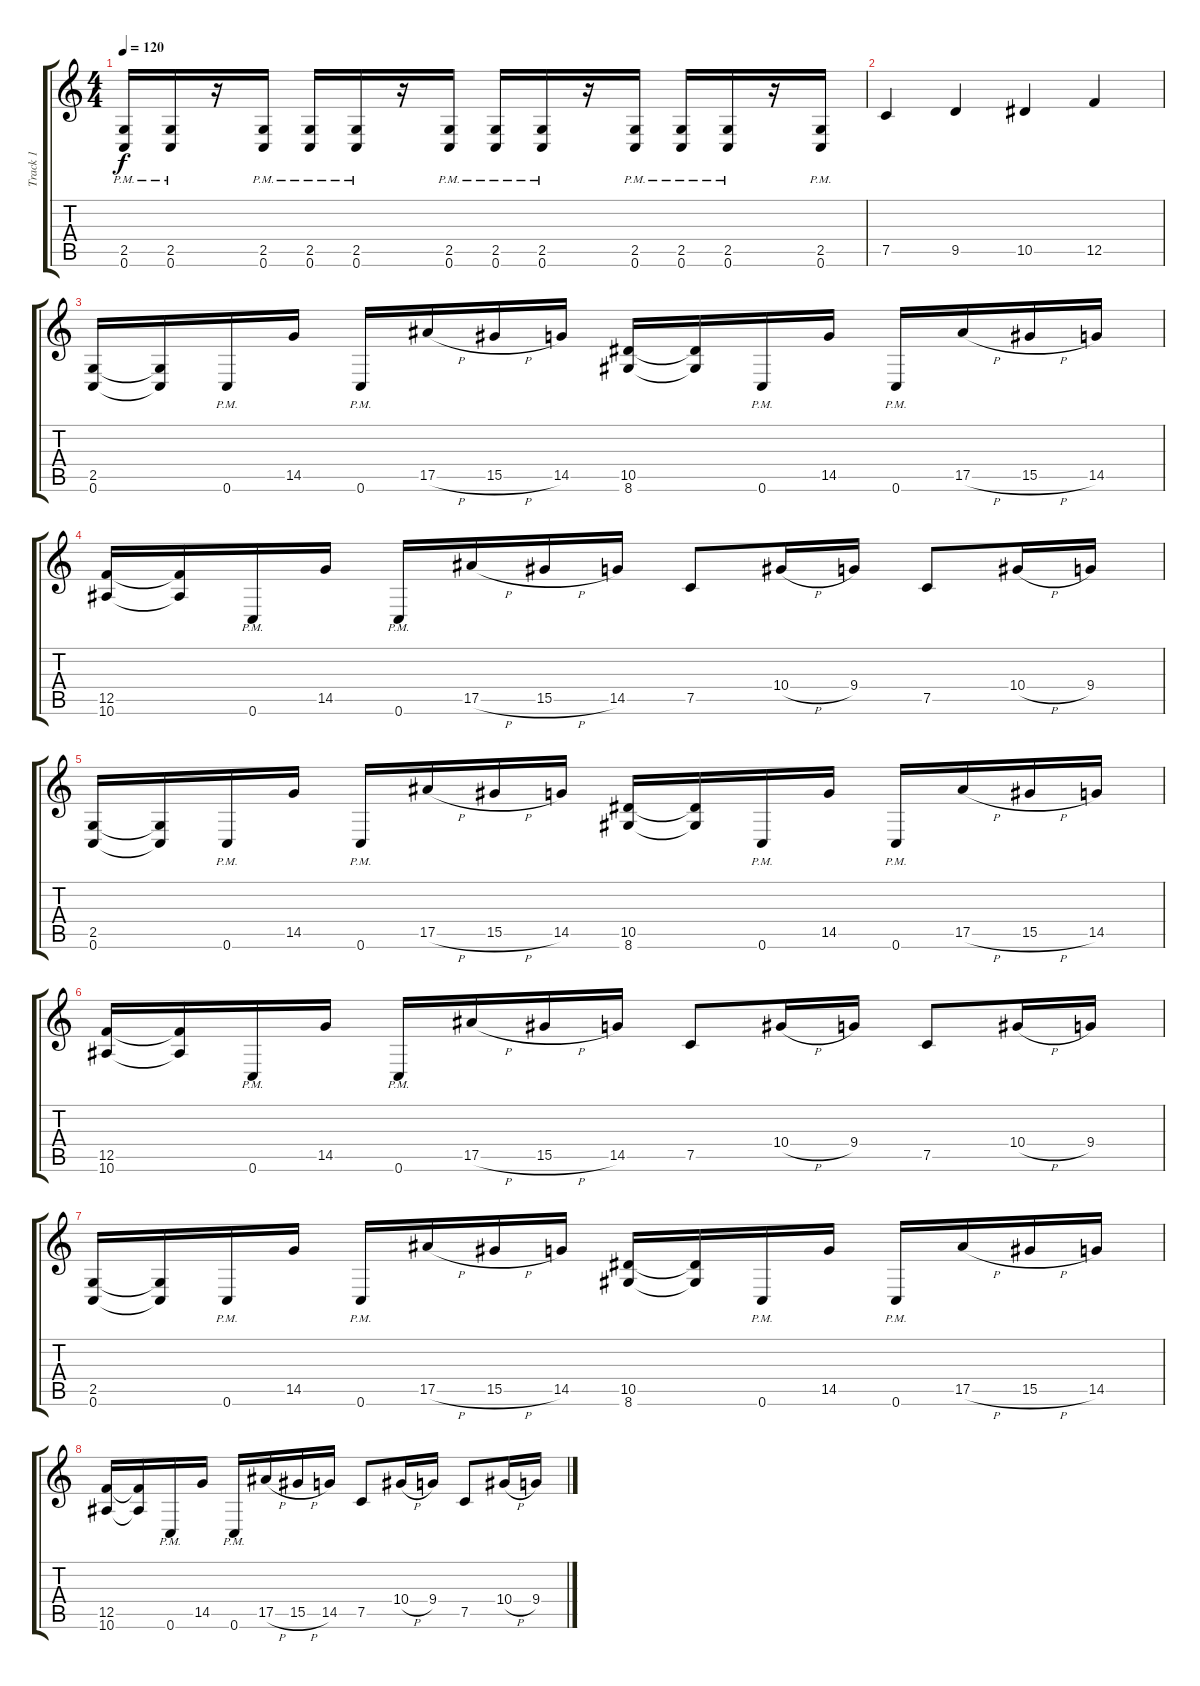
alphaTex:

\track ("Track 1" "Track 1") {instrument distortionguitar}
\staff {score tabs}
\tuning (C4 G3 Eb3 Bb2 F2 C2) {hide}
\ts (4 4)
\tempo 120
\clef g2
\ks c
(2.5{pm} 0.6).16{dy f} (2.5{pm} 0.6).16 r.16 (2.5{pm} 0.6).16 (2.5{pm} 0.6).16 (2.5{pm} 0.6).16 r.16 (2.5{pm} 0.6).16 (2.5{pm} 0.6).16 (2.5{pm} 0.6).16 r.16 (2.5{pm} 0.6).16 (2.5{pm} 0.6).16 (2.5{pm} 0.6).16 r.16 (2.5{pm} 0.6).16 |
7.5.4 9.5.4 10.5.4 12.5.4 |
(2.5 0.6).16 (2.5{t} 0.6{t}).16 0.6{pm}.16 14.5.16 0.6{pm}.16 17.5{h}.16 15.5{h}.16 14.5.16 (10.5 8.6).16 (10.5{t} 8.6{t}).16 0.6{pm}.16 14.5.16 0.6{pm}.16 17.5{h}.16 15.5{h}.16 14.5.16 |
(12.5 10.6).16 (12.5{t} 10.6{t}).16 0.6{pm}.16 14.5.16 0.6{pm}.16 17.5{h}.16 15.5{h}.16 14.5.16 7.5.8 10.4{h}.16 9.4.16 7.5.8 10.4{h}.16 9.4.16 |
(2.5 0.6).16 (2.5{t} 0.6{t}).16 0.6{pm}.16 14.5.16 0.6{pm}.16 17.5{h}.16 15.5{h}.16 14.5.16 (10.5 8.6).16 (10.5{t} 8.6{t}).16 0.6{pm}.16 14.5.16 0.6{pm}.16 17.5{h}.16 15.5{h}.16 14.5.16 |
(12.5 10.6).16 (12.5{t} 10.6{t}).16 0.6{pm}.16 14.5.16 0.6{pm}.16 17.5{h}.16 15.5{h}.16 14.5.16 7.5.8 10.4{h}.16 9.4.16 7.5.8 10.4{h}.16 9.4.16 |
(2.5 0.6).16 (2.5{t} 0.6{t}).16 0.6{pm}.16 14.5.16 0.6{pm}.16 17.5{h}.16 15.5{h}.16 14.5.16 (10.5 8.6).16 (10.5{t} 8.6{t}).16 0.6{pm}.16 14.5.16 0.6{pm}.16 17.5{h}.16 15.5{h}.16 14.5.16 |
(12.5 10.6).16 (12.5{t} 10.6{t}).16 0.6{pm}.16 14.5.16 0.6{pm}.16 17.5{h}.16 15.5{h}.16 14.5.16 7.5.8 10.4{h}.16 9.4.16 7.5.8 10.4{h}.16 9.4.16
